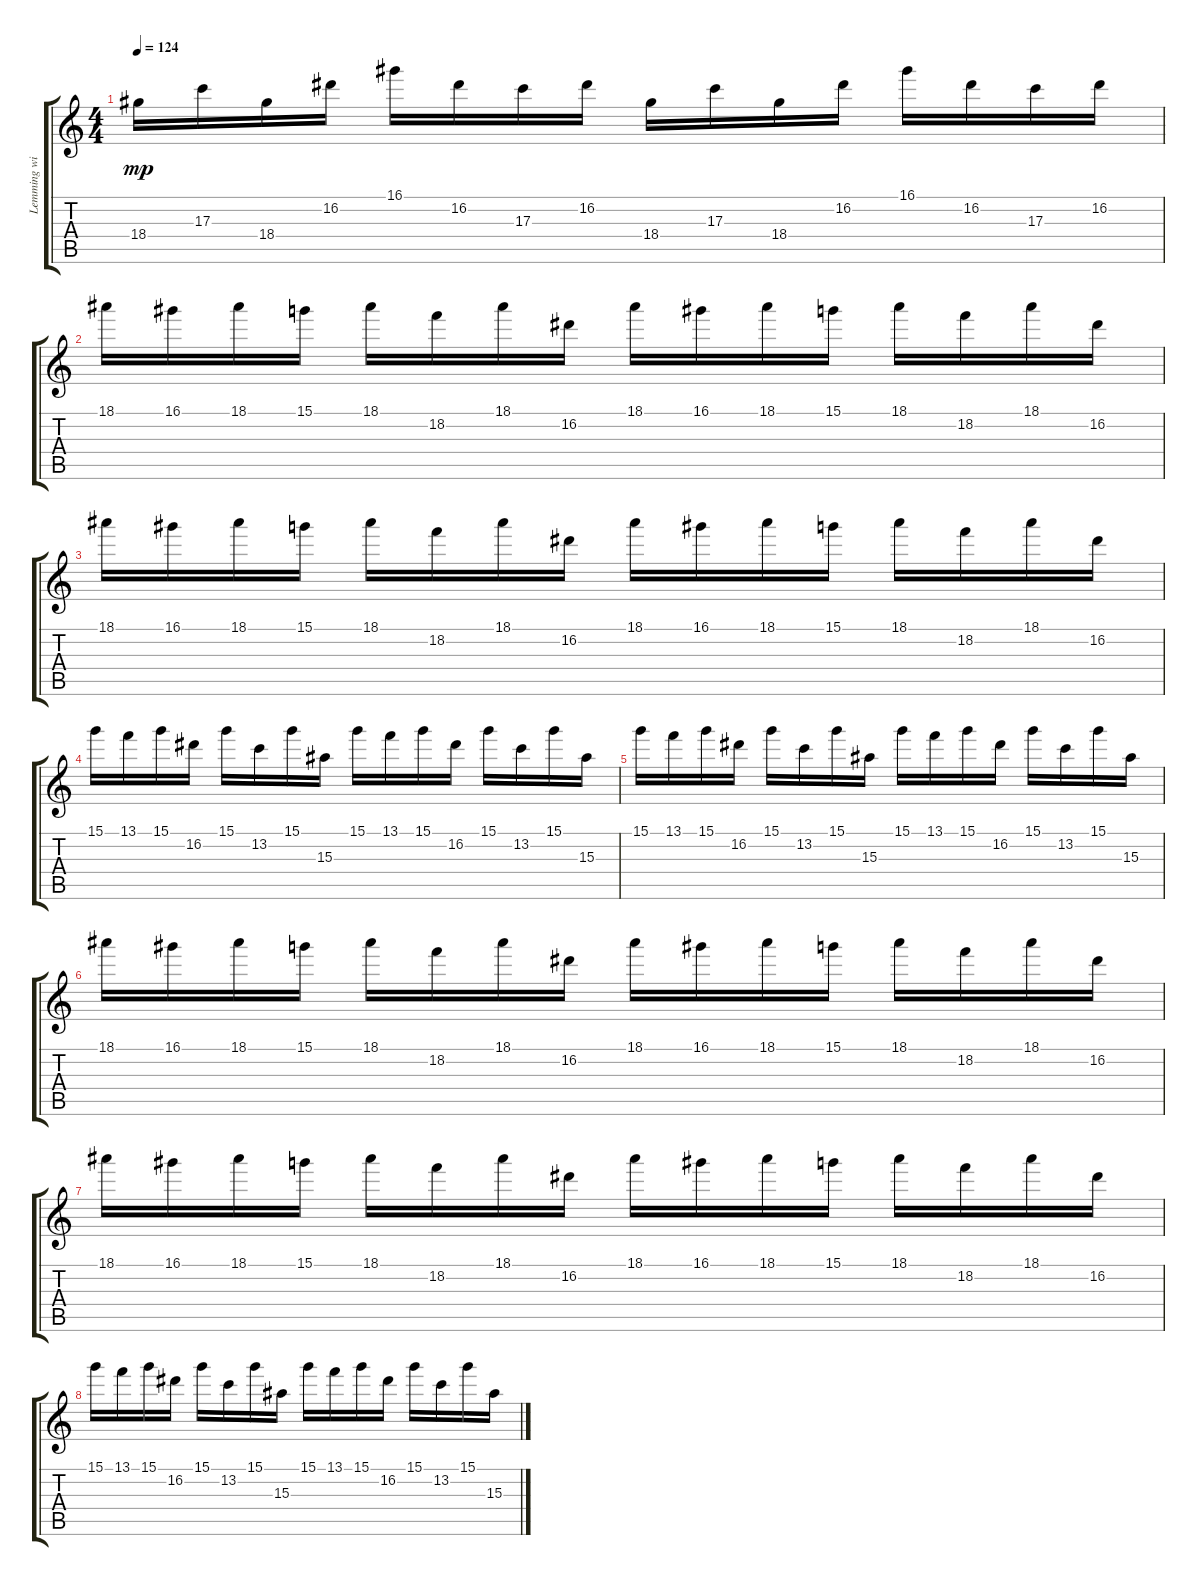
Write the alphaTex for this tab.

\track ("Lemming with Guitar 2" "Lemming wi") {instrument distortionguitar}
\staff {score tabs}
\tuning (E4 B3 G3 D3 A2 E2) {hide}
\ts (4 4)
\tempo 124
\clef g2
\ks c
18.4.16{dy mp} 17.3.16 18.4.16 16.2.16 16.1.16 16.2.16 17.3.16 16.2.16 18.4.16 17.3.16 18.4.16 16.2.16 16.1.16 16.2.16 17.3.16 16.2.16 |
18.1.16 16.1.16 18.1.16 15.1.16 18.1.16 18.2.16 18.1.16 16.2.16 18.1.16 16.1.16 18.1.16 15.1.16 18.1.16 18.2.16 18.1.16 16.2.16 |
18.1.16 16.1.16 18.1.16 15.1.16 18.1.16 18.2.16 18.1.16 16.2.16 18.1.16 16.1.16 18.1.16 15.1.16 18.1.16 18.2.16 18.1.16 16.2.16 |
15.1.16 13.1.16 15.1.16 16.2.16 15.1.16 13.2.16 15.1.16 15.3.16 15.1.16 13.1.16 15.1.16 16.2.16 15.1.16 13.2.16 15.1.16 15.3.16 |
15.1.16 13.1.16 15.1.16 16.2.16 15.1.16 13.2.16 15.1.16 15.3.16 15.1.16 13.1.16 15.1.16 16.2.16 15.1.16 13.2.16 15.1.16 15.3.16 |
18.1.16 16.1.16 18.1.16 15.1.16 18.1.16 18.2.16 18.1.16 16.2.16 18.1.16 16.1.16 18.1.16 15.1.16 18.1.16 18.2.16 18.1.16 16.2.16 |
18.1.16 16.1.16 18.1.16 15.1.16 18.1.16 18.2.16 18.1.16 16.2.16 18.1.16 16.1.16 18.1.16 15.1.16 18.1.16 18.2.16 18.1.16 16.2.16 |
15.1.16 13.1.16 15.1.16 16.2.16 15.1.16 13.2.16 15.1.16 15.3.16 15.1.16 13.1.16 15.1.16 16.2.16 15.1.16 13.2.16 15.1.16 15.3.16
